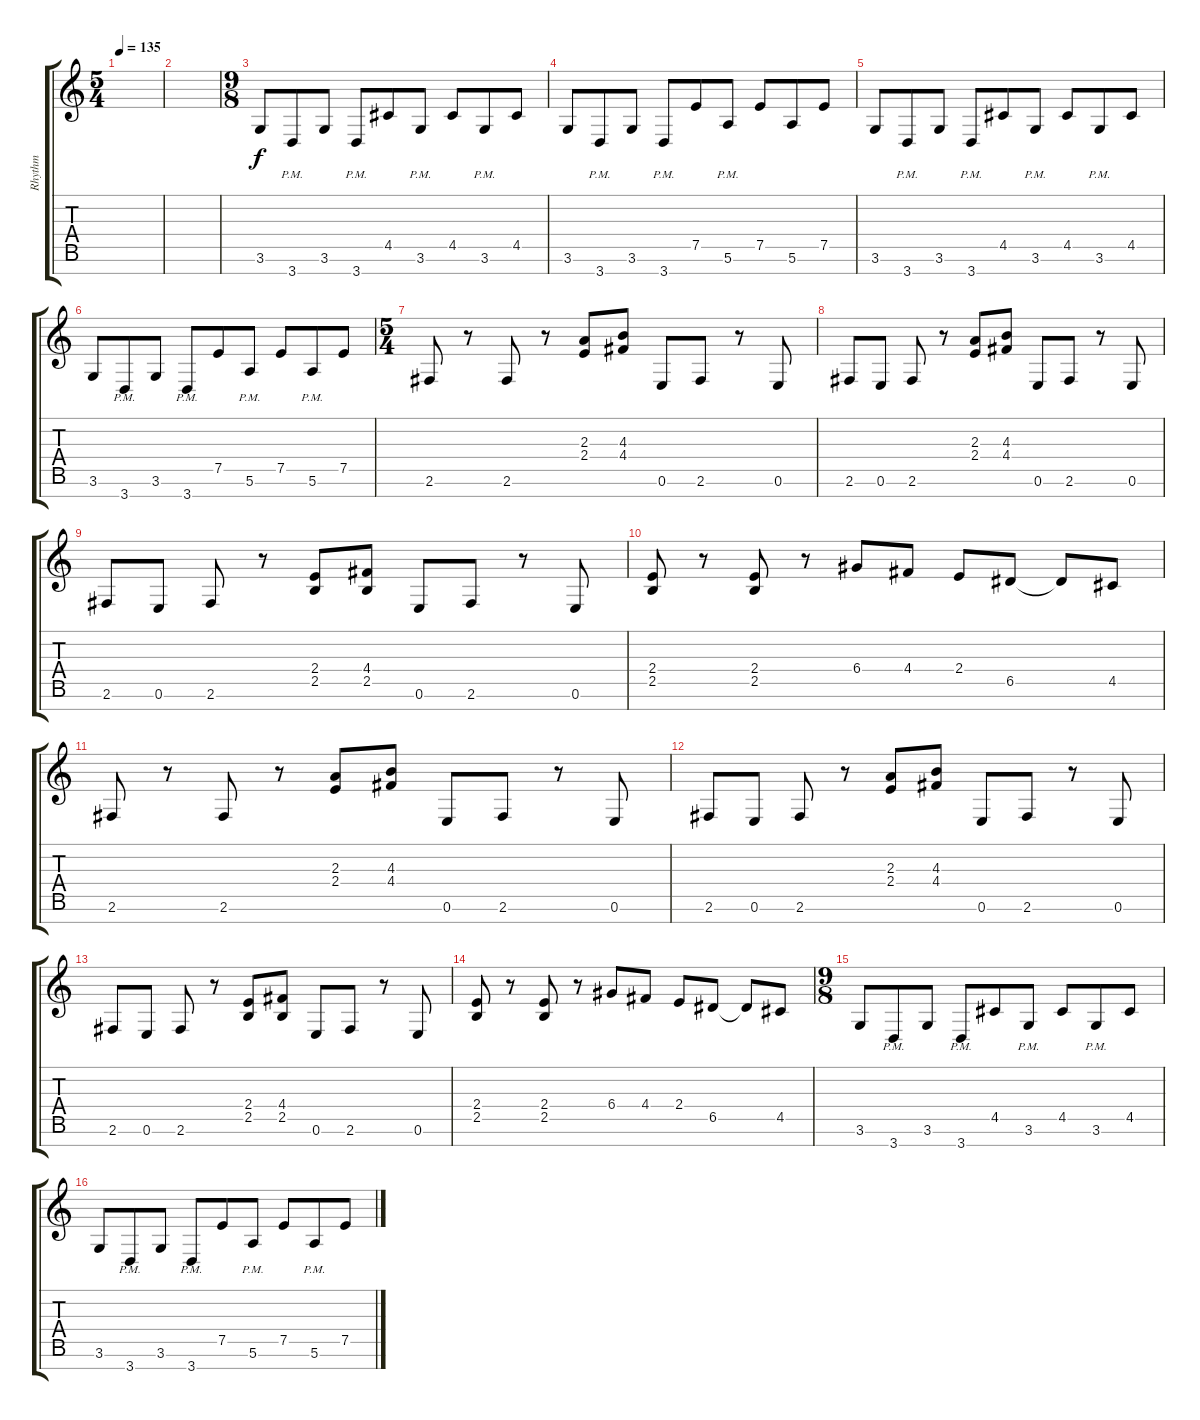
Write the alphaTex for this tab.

\track ("Rhythm" "Rhythm") {instrument distortionguitar}
\staff {score tabs}
\tuning (E4 B3 G3 D3 A2 E2 B1) {hide}
\ts (5 4)
\tempo 135
\clef g2
\ks c
|
|
\ts (9 8)
3.6.8 3.7{pm}.8 3.6.8 3.7{pm}.8 4.5.8 3.6{pm}.8 4.5.8 3.6{pm}.8 4.5.8 |
3.6.8 3.7{pm}.8 3.6.8 3.7{pm}.8 7.5.8 5.6{pm}.8 7.5.8 5.6.8 7.5.8 |
3.6.8 3.7{pm}.8 3.6.8 3.7{pm}.8 4.5.8 3.6{pm}.8 4.5.8 3.6{pm}.8 4.5.8 |
3.6.8 3.7{pm}.8 3.6.8 3.7{pm}.8 7.5.8 5.6{pm}.8 7.5.8 5.6{pm}.8 7.5.8 |
\ts (5 4)
2.6.8 r.8 2.6.8 r.8 (2.3 2.4).8 (4.3 4.4).8 0.6.8 2.6.8 r.8 0.6.8 |
2.6.8 0.6.8 2.6.8 r.8 (2.3 2.4).8 (4.3 4.4).8{beam split} 0.6.8 2.6.8 r.8 0.6.8 |
2.6.8 0.6.8 2.6.8 r.8 (2.4 2.5).8 (4.4 2.5).8 0.6.8 2.6.8 r.8 0.6.8 |
(2.4 2.5).8 r.8 (2.4 2.5).8 r.8 6.4.8 4.4.8 2.4.8 6.5.8{beam split} 6.5{t}.8 4.5.8 |
2.6.8 r.8 2.6.8 r.8 (2.3 2.4).8 (4.3 4.4).8 0.6.8 2.6.8 r.8 0.6.8 |
2.6.8 0.6.8 2.6.8 r.8 (2.3 2.4).8 (4.3 4.4).8{beam split} 0.6.8 2.6.8 r.8 0.6.8 |
2.6.8 0.6.8 2.6.8 r.8 (2.4 2.5).8 (4.4 2.5).8 0.6.8 2.6.8 r.8 0.6.8 |
(2.4 2.5).8 r.8 (2.4 2.5).8 r.8 6.4.8 4.4.8 2.4.8 6.5.8{beam split} 6.5{t}.8 4.5.8 |
\ts (9 8)
3.6.8 3.7{pm}.8 3.6.8 3.7{pm}.8 4.5.8 3.6{pm}.8 4.5.8 3.6{pm}.8 4.5.8 |
3.6.8 3.7{pm}.8 3.6.8 3.7{pm}.8 7.5.8 5.6{pm}.8 7.5.8 5.6{pm}.8 7.5.8
